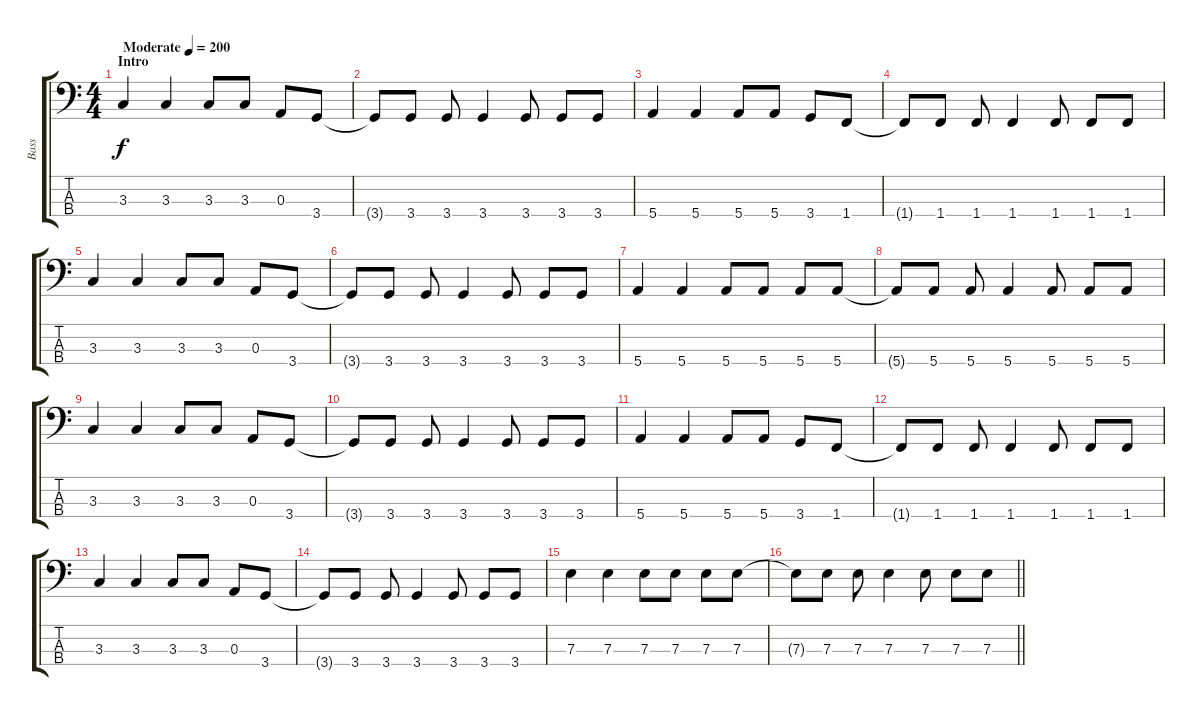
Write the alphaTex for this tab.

\track ("Bass" "Bass") {instrument electricbasspick}
\staff {score tabs}
\tuning (G2 D2 A1 E1) {hide}
\ts (4 4)
\section ("" "Intro")
\tempo (200 "Moderate")
\clef f4
\ks c
3.3.4{dy f instrument electricbasspick} 3.3.4 3.3.8 3.3.8 0.3.8 3.4.8 |
3.4{t}.8 3.4.8 3.4.8 3.4.4 3.4.8 3.4.8 3.4.8 |
5.4.4 5.4.4 5.4.8 5.4.8 3.4.8 1.4.8 |
1.4{t}.8 1.4.8 1.4.8 1.4.4 1.4.8 1.4.8 1.4.8 |
3.3.4 3.3.4 3.3.8 3.3.8 0.3.8 3.4.8 |
3.4{t}.8 3.4.8 3.4.8 3.4.4 3.4.8 3.4.8 3.4.8 |
5.4.4 5.4.4 5.4.8 5.4.8 5.4.8 5.4.8 |
5.4{t}.8 5.4.8 5.4.8 5.4.4 5.4.8 5.4.8 5.4.8 |
3.3.4 3.3.4 3.3.8 3.3.8 0.3.8 3.4.8 |
3.4{t}.8 3.4.8 3.4.8 3.4.4 3.4.8 3.4.8 3.4.8 |
5.4.4 5.4.4 5.4.8 5.4.8 3.4.8 1.4.8 |
1.4{t}.8 1.4.8 1.4.8 1.4.4 1.4.8 1.4.8 1.4.8 |
3.3.4 3.3.4 3.3.8 3.3.8 0.3.8 3.4.8 |
3.4{t}.8 3.4.8 3.4.8 3.4.4 3.4.8 3.4.8 3.4.8 |
7.3.4 7.3.4 7.3.8 7.3.8 7.3.8 7.3.8 |
\barLineRight lightlight
7.3{t}.8 7.3.8 7.3.8 7.3.4 7.3.8 7.3.8 7.3.8
